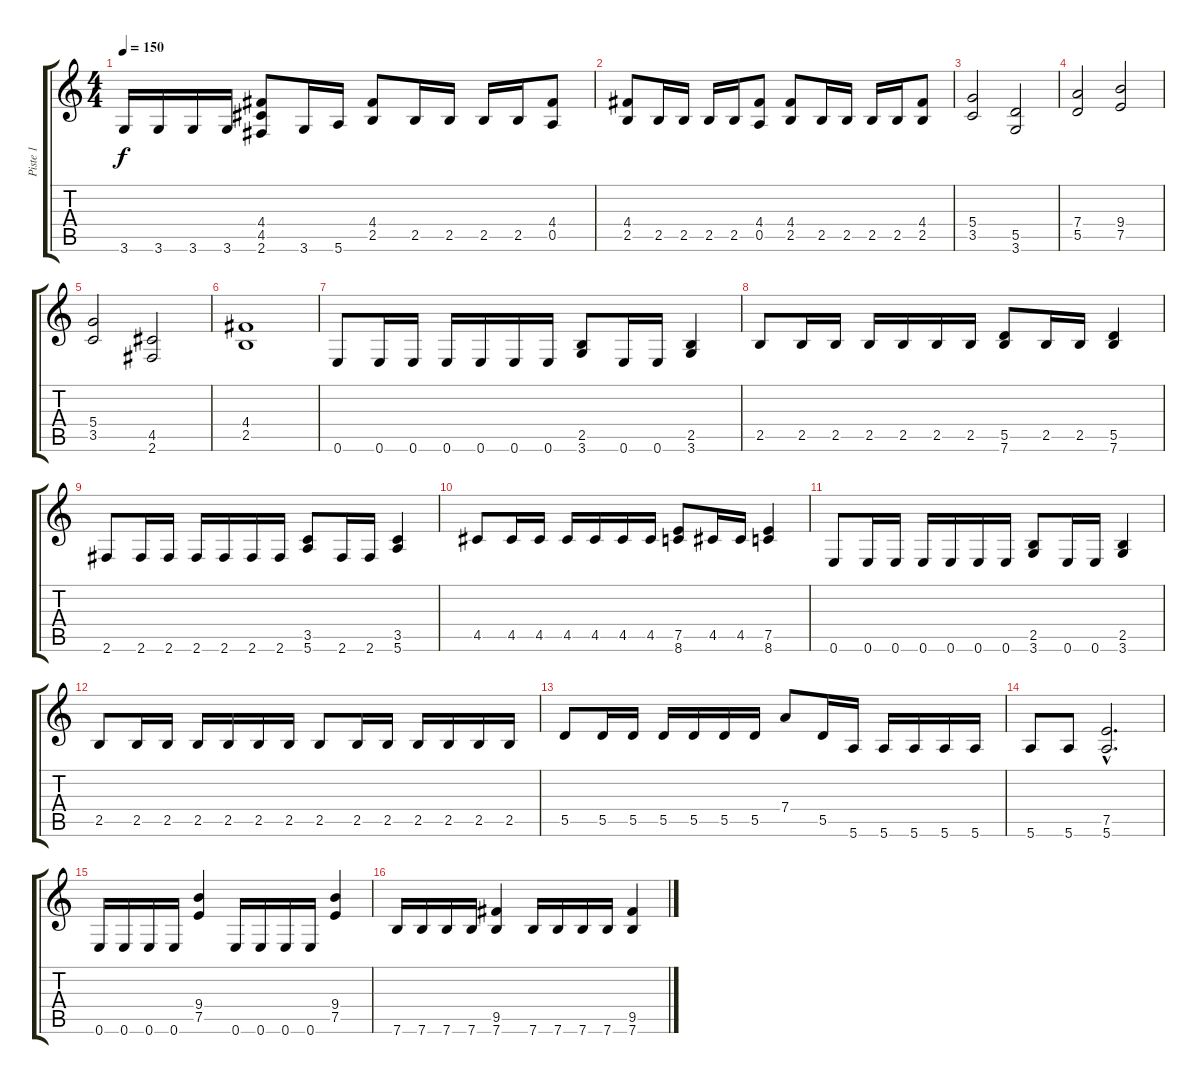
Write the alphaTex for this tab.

\track ("Piste 1" "Piste 1") {instrument distortionguitar}
\staff {score tabs}
\tuning (E4 B3 G3 D3 A2 E2) {hide}
\ts (4 4)
\tempo 150
\clef g2
\ks c
3.6.16{dy f} 3.6.16 3.6.16 3.6.16 (4.4 4.5 2.6).8 3.6.16 5.6.16 (4.4 2.5).8 2.5.16 2.5.16 2.5.16 2.5.16 (4.4 0.5).8 |
(4.4 2.5).8 2.5.16 2.5.16 2.5.16 2.5.16 (4.4 0.5).8 (4.4 2.5).8 2.5.16 2.5.16 2.5.16 2.5.16 (4.4 2.5).8 |
(5.4 3.5).2 (5.5 3.6).2 |
(7.4 5.5).2 (9.4 7.5).2 |
(5.4 3.5).2 (4.5 2.6).2 |
(4.4 2.5).1 |
0.6.8 0.6.16 0.6.16 0.6.16 0.6.16 0.6.16 0.6.16 (2.5 3.6).8 0.6.16 0.6.16 (2.5 3.6).4 |
2.5.8 2.5.16 2.5.16 2.5.16 2.5.16 2.5.16 2.5.16 (5.5 7.6).8 2.5.16 2.5.16 (5.5 7.6).4 |
2.6.8 2.6.16 2.6.16 2.6.16 2.6.16 2.6.16 2.6.16 (3.5 5.6).8 2.6.16 2.6.16 (3.5 5.6).4 |
4.5.8 4.5.16 4.5.16 4.5.16 4.5.16 4.5.16 4.5.16 (7.5 8.6).8 4.5.16 4.5.16 (7.5 8.6).4 |
0.6.8 0.6.16 0.6.16 0.6.16 0.6.16 0.6.16 0.6.16 (2.5 3.6).8 0.6.16 0.6.16 (2.5 3.6).4 |
2.5.8 2.5.16 2.5.16 2.5.16 2.5.16 2.5.16 2.5.16 2.5.8 2.5.16 2.5.16 2.5.16 2.5.16 2.5.16 2.5.16 |
5.5.8 5.5.16 5.5.16 5.5.16 5.5.16 5.5.16 5.5.16 7.4.8 5.5.16 5.6.16 5.6.16 5.6.16 5.6.16 5.6.16 |
5.6.8 5.6.8 (7.5{hac} 5.6{hac}).2{d} |
0.6.16 0.6.16 0.6.16 0.6.16 (9.4 7.5).4 0.6.16 0.6.16 0.6.16 0.6.16 (9.4 7.5).4 |
7.6.16 7.6.16 7.6.16 7.6.16 (9.5 7.6).4 7.6.16 7.6.16 7.6.16 7.6.16 (9.5 7.6).4
